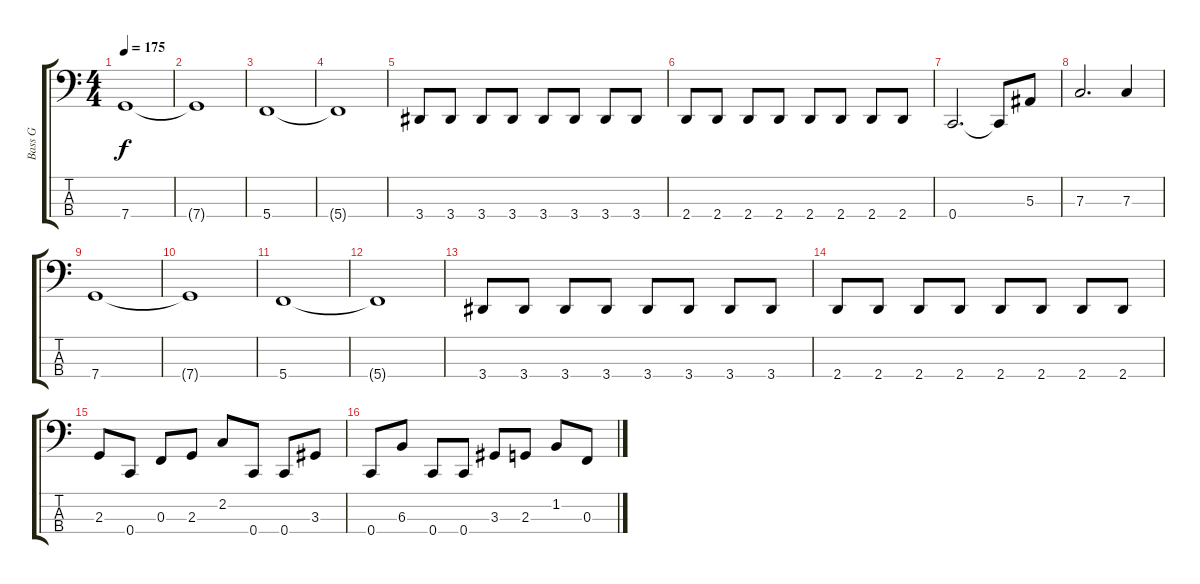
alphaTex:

\track ("Bass G" "Bass G") {instrument electricbasspick}
\staff {score tabs}
\tuning (Eb2 Bb1 F1 C1) {hide}
\ts (4 4)
\tempo 175
\clef f4
\ks c
7.4.1{dy f} |
7.4{t}.1 |
5.4.1 |
5.4{t}.1 |
3.4.8 3.4.8 3.4.8 3.4.8 3.4.8 3.4.8 3.4.8 3.4.8 |
2.4.8 2.4.8 2.4.8 2.4.8 2.4.8 2.4.8 2.4.8 2.4.8 |
0.4.2{d} 0.4{t}.8 5.3.8 |
7.3.2{d} 7.3.4 |
7.4.1 |
7.4{t}.1 |
5.4.1 |
5.4{t}.1 |
3.4.8 3.4.8 3.4.8 3.4.8 3.4.8 3.4.8 3.4.8 3.4.8 |
2.4.8 2.4.8 2.4.8 2.4.8 2.4.8 2.4.8 2.4.8 2.4.8 |
2.3.8 0.4.8 0.3.8 2.3.8 2.2.8 0.4.8 0.4.8 3.3.8 |
0.4.8 6.3.8 0.4.8 0.4.8 3.3.8 2.3.8 1.2.8 0.3.8
